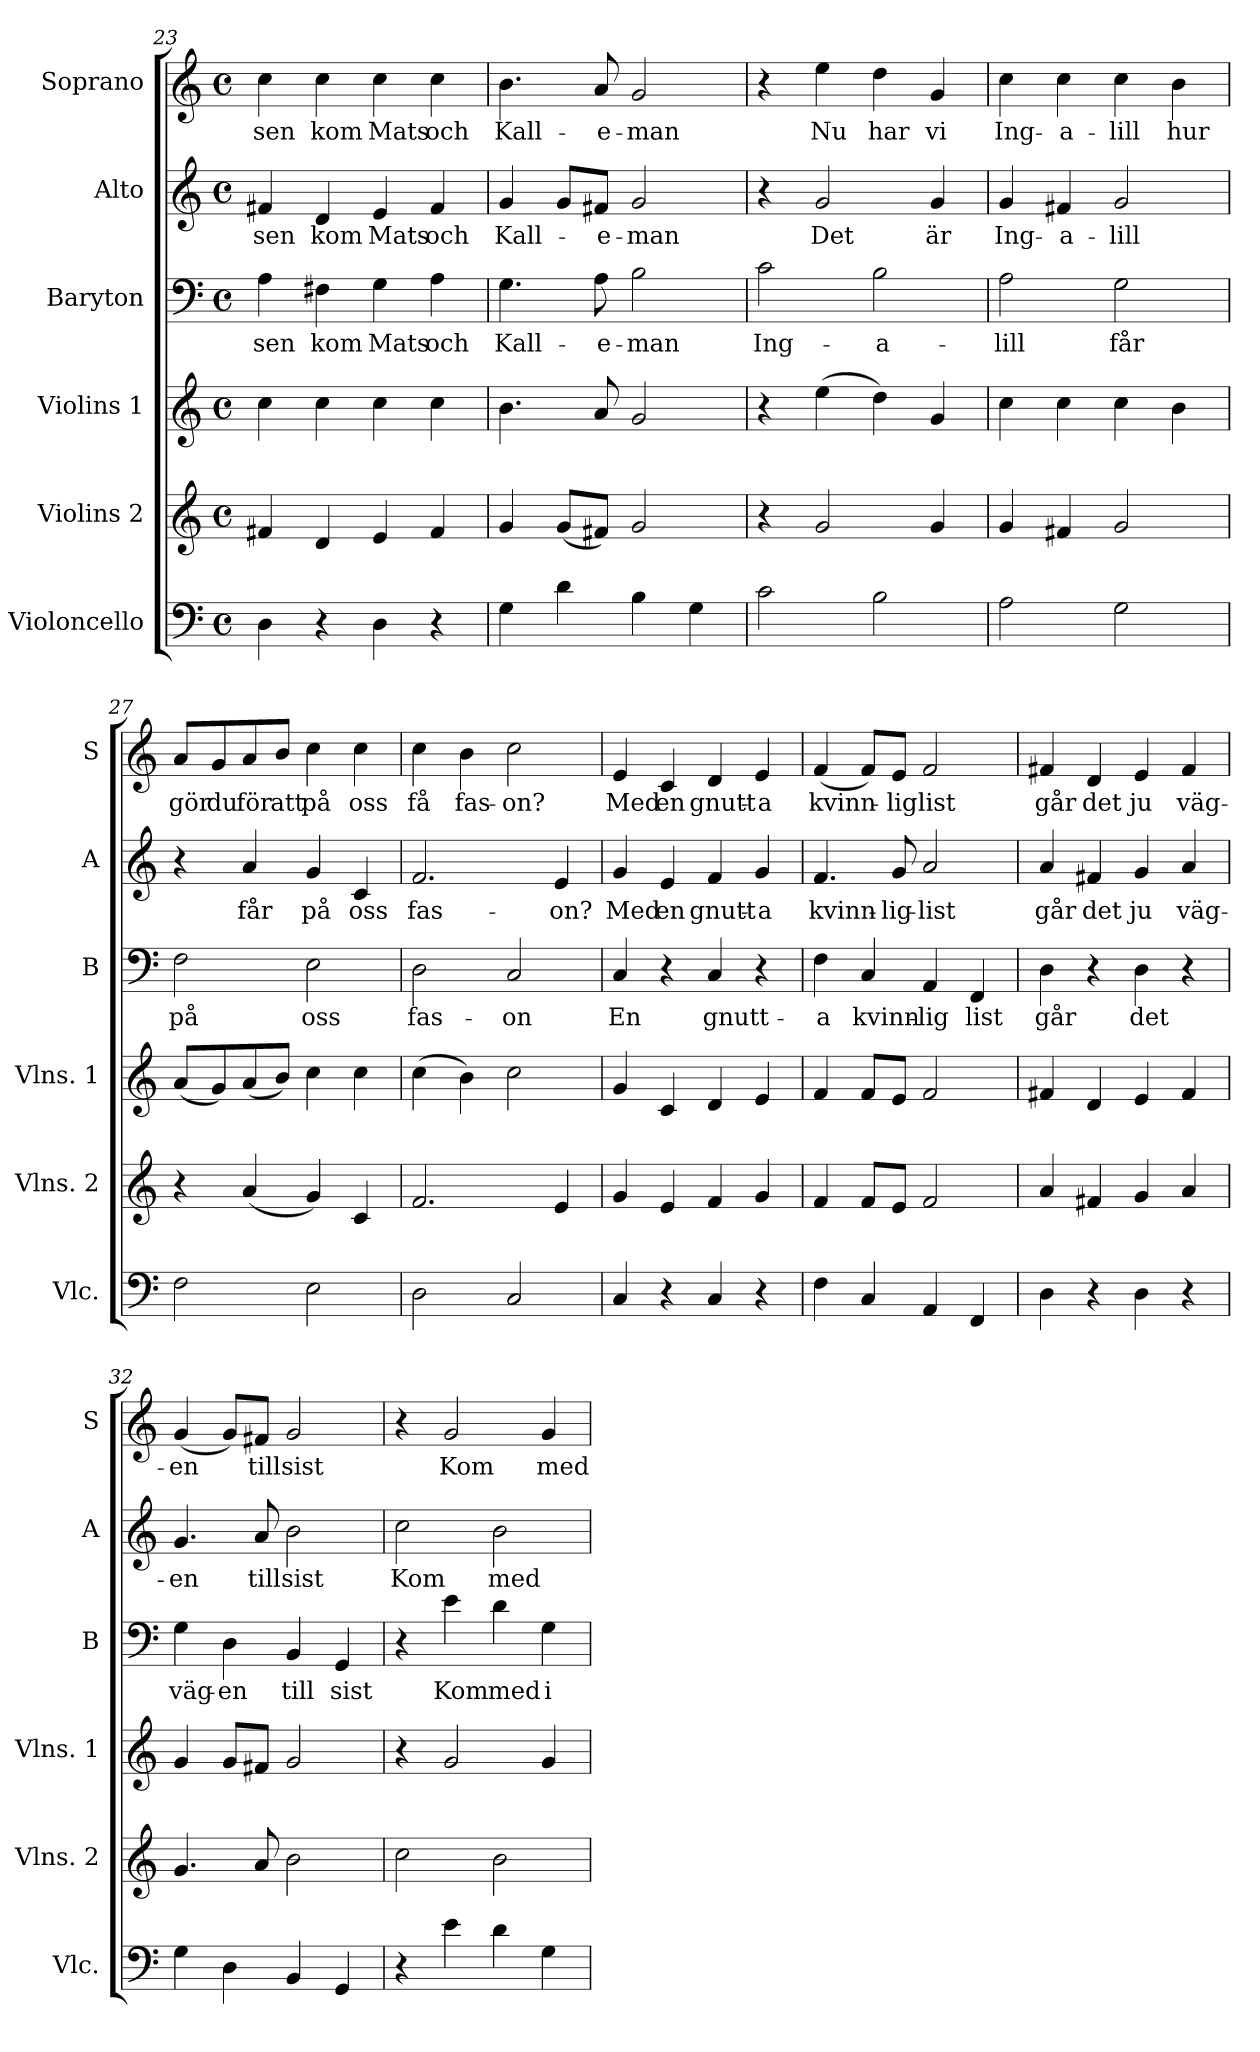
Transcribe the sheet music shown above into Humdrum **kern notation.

**kern	**kern	**kern	**kern	**text	**kern	**text	**kern	**text
*part6	*part5	*part4	*part3	*part3	*part2	*part2	*part1	*part1
*staff6	*staff5	*staff4	*staff3	*staff3	*staff2	*staff2	*staff1	*staff1
*I"Violoncello	*I"Violins 2	*I"Violins 1	*I"Baryton	*	*I"Alto	*	*I"Soprano	*
*I'Vlc.	*I'Vlns. 2	*I'Vlns. 1	*I'B	*	*I'A	*	*I'S	*
*clefF4	*clefG2	*clefG2	*clefF4	*	*clefG2	*	*clefG2	*
*k[]	*k[]	*k[]	*k[]	*	*k[]	*	*k[]	*
*M4/4	*M4/4	*M4/4	*M4/4	*	*M4/4	*	*M4/4	*
*met(c)	*met(c)	*met(c)	*met(c)	*	*met(c)	*	*met(c)	*
=23	=23	=23	=23	=23	=23	=23	=23	=23
4D\	4f#X/	4cc\	4A\	sen	4f#X/	sen	4cc\	sen
4r	4d/	4cc\	4F#X\	kom	4d/	kom	4cc\	kom
4D\	4e/	4cc\	4G\	Mats	4e/	Mats	4cc\	Mats
4r	4f#/	4cc\	4A\	och	4f#/	och	4cc\	och
=24	=24	=24	=24	=24	=24	=24	=24	=24
4G\	4g/	4.b\	4.G\	Kall-	4g/	Kall-	4.b\	Kall-
4d\	(8g/L	.	.	.	8g/L	.	.	.
.	8f#X/J)	8a/	8A\	-e-	8f#X/J	-e-	8a/	-e-
4B\	2g/	2g/	2B\	-man	2g/	-man	2g/	-man
4G\	.	.	.	.	.	.	.	.
=25	=25	=25	=25	=25	=25	=25	=25	=25
2c\	4r	4r	2c\	Ing-	4r	.	4r	.
.	2g/	(4ee\	.	.	2g/	Det	4ee\	Nu
2B\	.	4dd\)	2B\	-a-	.	.	4dd\	har
.	4g/	4g/	.	.	4g/	är	4g/	vi
!!LO:PB:g=z
=26	=26	=26	=26	=26	=26	=26	=26	=26
2A\	4g/	4cc\	2A\	-lill	4g/	Ing-	4cc\	Ing-
.	4f#X/	4cc\	.	.	4f#X/	-a-	4cc\	-a-
2G\	2g/	4cc\	2G\	får	2g/	-lill	4cc\	-lill
.	.	4b\	.	.	.	.	4b\	hur
=27	=27	=27	=27	=27	=27	=27	=27	=27
2F\	4r	(8a/L	2F\	på	4r	.	8a/L	gör
.	.	8g/)	.	.	.	.	8g/	du
.	(4a/	(8a/	.	.	4a/	får	8a/	för
.	.	8b/J)	.	.	.	.	8b/J	att
2E\	4g/)	4cc\	2E\	oss	4g/	på	4cc\	på
.	4c/	4cc\	.	.	4c/	oss	4cc\	oss
=28	=28	=28	=28	=28	=28	=28	=28	=28
2D\	2.f/	(4cc\	2D\	fas-	2.f/	fas-	4cc\	få
.	.	4b\)	.	.	.	.	4b\	fas-
2C/	.	2cc\	2C/	-on	.	.	2cc\	-on?
.	4e/	.	.	.	4e/	-on?	.	.
=29	=29	=29	=29	=29	=29	=29	=29	=29
4C/	4g/	4g/	4C/	En	4g/	Med	4e/	Med
4r	4e/	4c/	4r	.	4e/	en	4c/	en
4C/	4f/	4d/	4C/	gnutt-	4f/	gnutt-	4d/	gnutt-
4r	4g/	4e/	4r	.	4g/	-a	4e/	-a
=30	=30	=30	=30	=30	=30	=30	=30	=30
4F\	4f/	4f/	4F\	-a	4.f/	kvinn-	(4f/	kvinn-
4C/	8f/L	8f/L	4C/	kvinn-	.	.	8f/L)	.
.	8e/J	8e/J	.	.	8g/	-lig-	8e/J	-lig
4AA/	2f/	2f/	4AA/	-lig	2a/	-list	2f/	list
4FF/	.	.	4FF/	list	.	.	.	.
!!LO:LB:g=z
=31	=31	=31	=31	=31	=31	=31	=31	=31
4D\	4a/	4f#X/	4D\	går	4a/	går	4f#X/	går
4r	4f#X/	4d/	4r	.	4f#X/	det	4d/	det
4D\	4g/	4e/	4D\	det	4g/	ju	4e/	ju
4r	4a/	4f#/	4r	.	4a/	väg-	4f#/	väg-
=32	=32	=32	=32	=32	=32	=32	=32	=32
4G\	4.g/	4g/	4G\	väg-	4.g/	-en	(4g/	-en
4D\	.	8g/L	4D\	-en	.	.	8g/L)	.
.	8a/	8f#X/J	.	.	8a/	till	8f#X/J	till
4BB/	2b\	2g/	4BB/	till	2b\	sist	2g/	sist
4GG/	.	.	4GG/	sist	.	.	.	.
=33	=33	=33	=33	=33	=33	=33	=33	=33
4r	2cc\	4r	4r	.	2cc\	Kom	4r	.
4e\	.	2g/	4e\	Kom	.	.	2g/	Kom
4d\	2b\	.	4d\	med	2b\	med	.	.
4G\	.	4g/	4G\	i	.	.	4g/	med
=	=	=	=	=	=	=	=	=
*-	*-	*-	*-	*-	*-	*-	*-	*-
